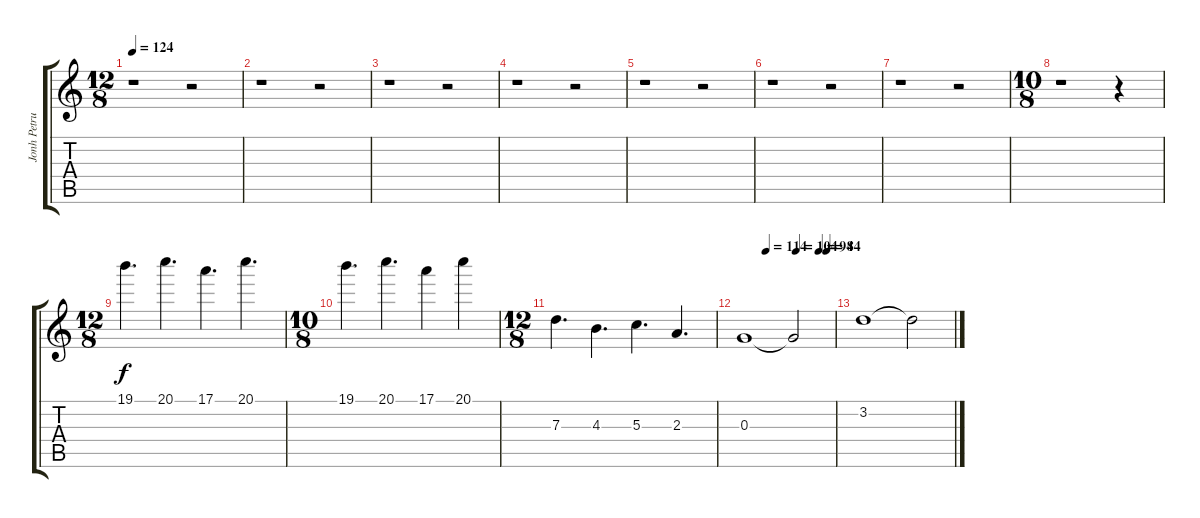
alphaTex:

\track ("Jonh Petrucci - Guitar 2" "Jonh Petru") {instrument acousticguitarsteel}
\staff {score tabs}
\tuning (E4 B3 G3 D3 A2 E2) {hide}
\ts (12 8)
\tempo 124
\clef g2
\ks c
r.1{dy f} r.2 |
r.1 r.2 |
r.1 r.2 |
r.1 r.2 |
r.1 r.2 |
r.1 r.2 |
r.1 r.2 |
\ts (10 8)
r.1 r.4 |
\ts (12 8)
19.1.4{d} 20.1.4{d} 17.1.4{d} 20.1.4{d} |
\ts (10 8)
19.1.4{d} 20.1.4{d} 17.1.4 20.1.4 |
\ts (12 8)
7.3.4{d} 4.3.4{d} 5.3.4{d} 2.3.4{d} |
\tempo (114 0.25)
\tempo (104 0.5833333333333334)
\tempo (94 0.8333333333333334)
\tempo (84 0.9166666666666666)
0.3.1 0.3{t}.2 |
3.2.1 3.2{t}.2
